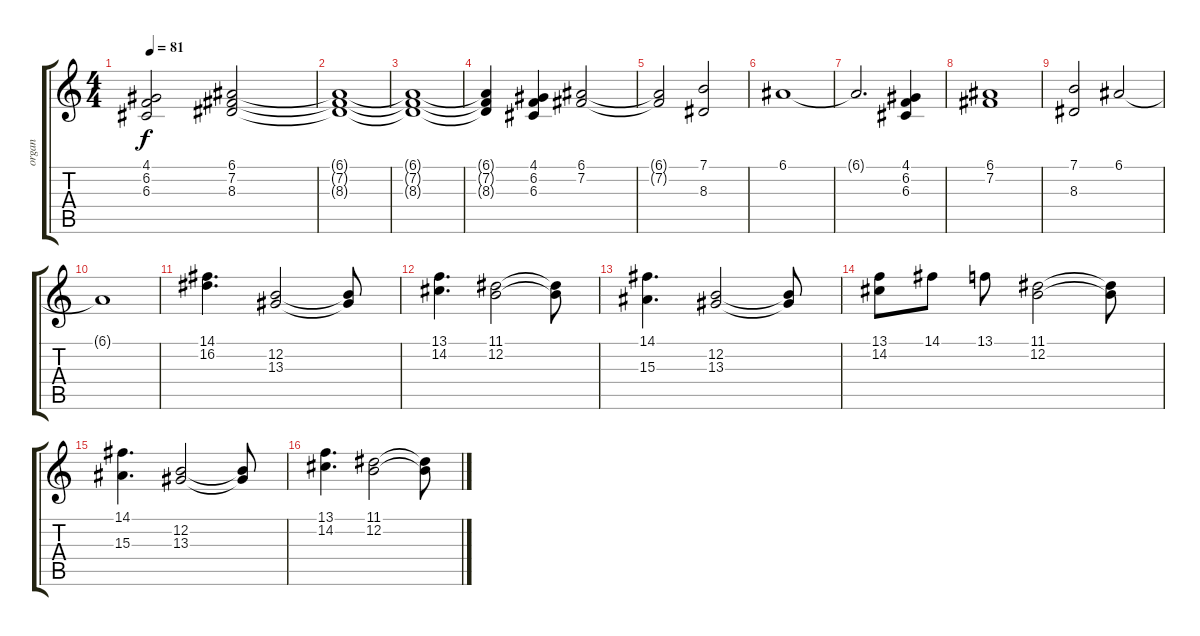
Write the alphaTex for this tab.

\track ("organ   " "organ   ") {instrument percussiveorgan}
\staff {score tabs}
\tuning (E4 B3 G3 D3 A2 E2) {hide}
\ts (4 4)
\tempo 81
\clef g2
\ks c
(4.1{t} 6.2{t} 6.3{t}).2{dy f} (6.1 7.2 8.3).2 |
(6.1{t} 7.2{t} 8.3{t}).1 |
(6.1{t} 7.2{t} 8.3{t}).1 |
(6.1{t} 7.2{t} 8.3{t}).4 (4.1 6.2 6.3).4 (6.1 7.2).2 |
(6.1{t} 7.2{t}).2 (7.1 8.3).2 |
6.1.1 |
6.1{t}.2{d} (4.1 6.2 6.3).4 |
(6.1 7.2).1 |
(7.1 8.3).2 6.1.2 |
6.1{t}.1 |
(14.1 16.2).4{d} (12.2 13.3).2 (12.2{t} 13.3{t}).8 |
(13.1 14.2).4{d} (11.1 12.2).2 (11.1{t} 12.2{t}).8 |
(14.1 15.3).4{d} (12.2 13.3).2 (12.2{t} 13.3{t}).8 |
(13.1 14.2).8 14.1.8 13.1.8 (11.1 12.2).2 (11.1{t} 12.2{t}).8 |
(14.1 15.3).4{d} (12.2 13.3).2 (12.2{t} 13.3{t}).8 |
(13.1 14.2).4{d} (11.1 12.2).2 (11.1{t} 12.2{t}).8
